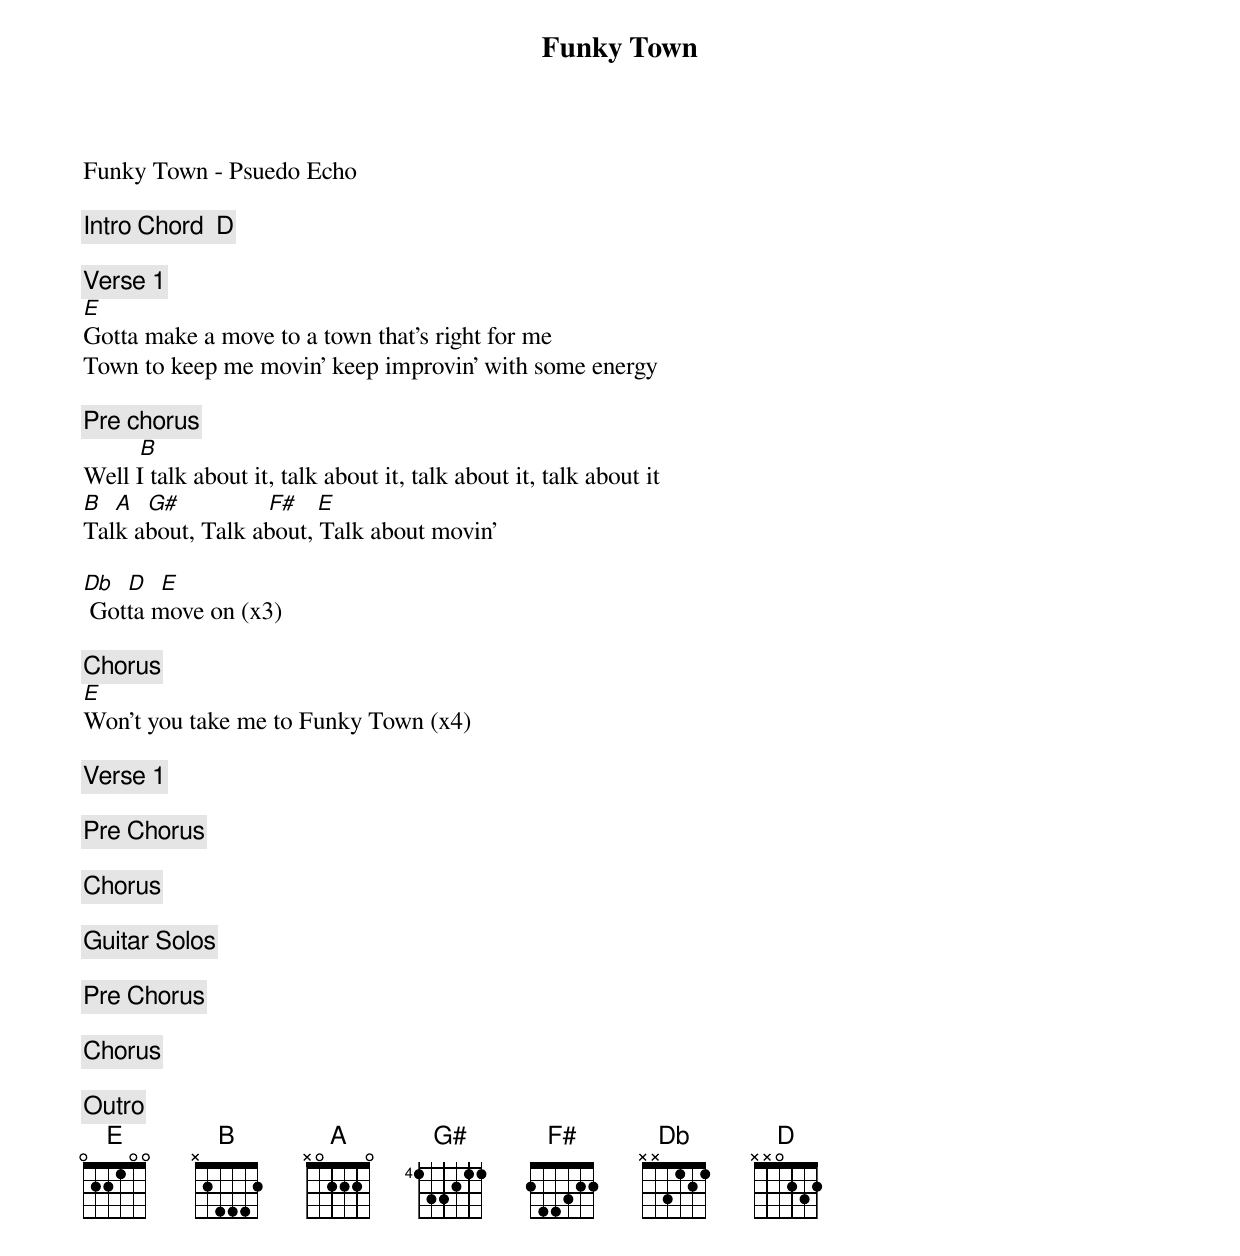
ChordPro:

{title: Funky Town}
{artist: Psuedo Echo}
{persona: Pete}
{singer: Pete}
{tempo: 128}
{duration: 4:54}
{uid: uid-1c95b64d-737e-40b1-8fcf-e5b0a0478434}
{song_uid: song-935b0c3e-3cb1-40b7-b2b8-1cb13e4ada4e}



Funky Town - Psuedo Echo

{comment: Intro Chord  D}

{comment: Verse 1}
[E]
Gotta make a move to a town that’s right for me
Town to keep me movin’ keep improvin’ with some energy

{comment: Pre chorus}
         [B]
Well I talk about it, talk about it, talk about it, talk about it
[B]		[A]		[G#]              [F#]   [E]
Talk about, Talk about, Talk about movin’

[Db]  [D]  [E]
	Gotta move on (x3)

{comment: Chorus}
[E]
Won’t you take me to Funky Town (x4)

{comment: Verse 1}

{comment: Pre Chorus}

{comment: Chorus}

{comment: Guitar Solos}

{comment: Pre Chorus}

{comment: Chorus}

{comment: Outro}
